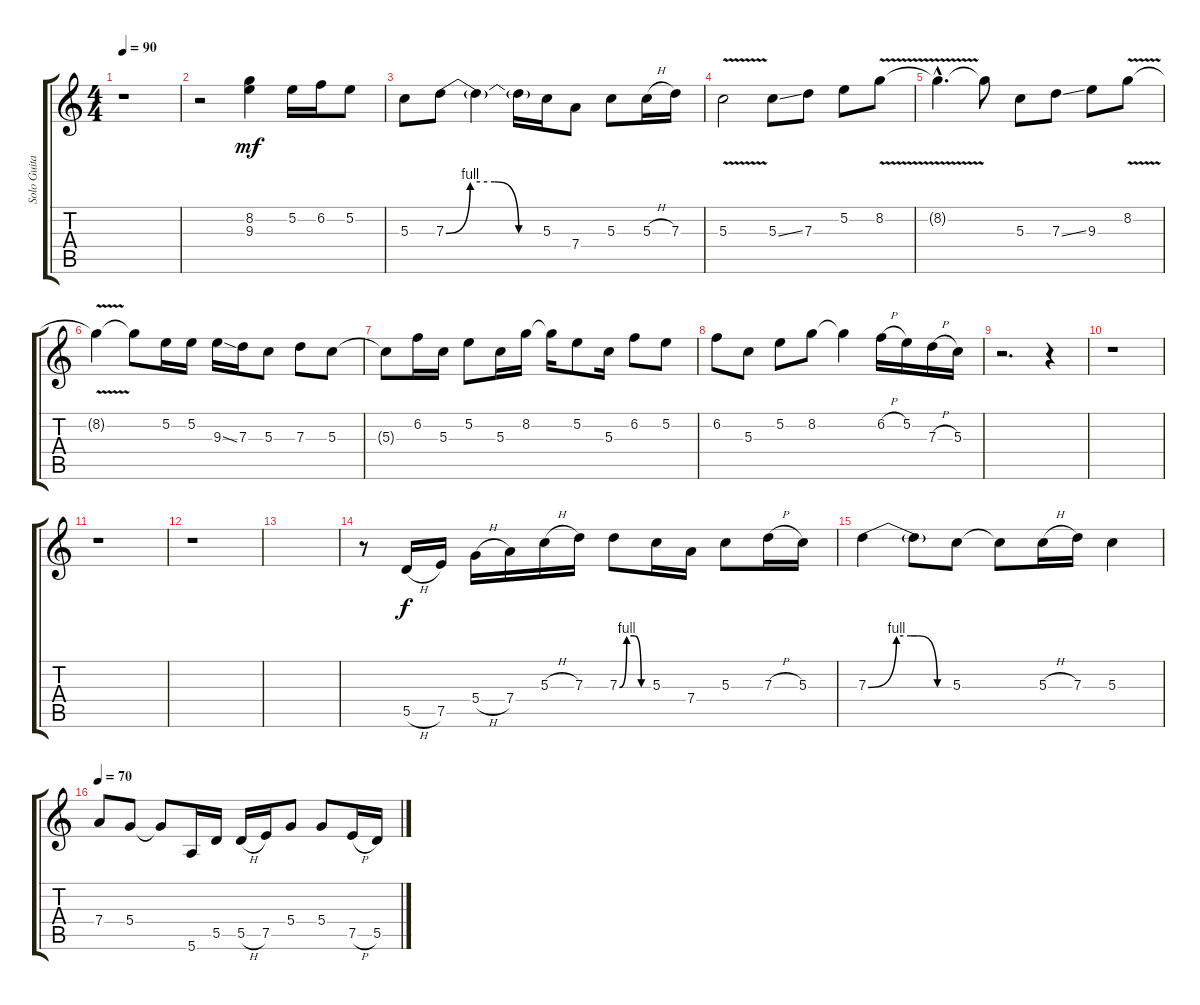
\track ("Solo Guitar" "Solo Guita") {instrument acousticguitarsteel}
\staff {score tabs}
\tuning (E4 B3 G3 D3 A2 E2) {hide}
\ts (4 4)
\tempo 90
\clef g2
\ks c
r.1{dy f} |
r.2 (8.2 9.3).4{dy mf} 5.2.16 6.2.16 5.2.8 |
5.3.8 7.3{be (custom 0 0 15 4 30 4 45 0 60 0)}.8 7.3{t}.4 7.3{t}.16 5.3.16 7.4.8 5.3.8 5.3{h}.16 7.3.16 |
5.3{v}.2 5.3{ss}.8 7.3.8 5.2.8 8.2{v}.8 |
8.2{hac t}.4{d} 8.2{t}.8 5.3.8 7.3{ss}.8 9.3.8 8.2{v}.8 |
8.2{t}.4 8.2{t}.8 5.2.16 5.2.16 9.3{ss}.16 7.3.16 5.3.8 7.3.8 5.3.8 |
5.3{t}.8 6.2.16 5.3.16 5.2.8 5.3.16 8.2.16 8.2{t}.16 5.2.8 5.3.16 6.2.8 5.2.8 |
6.2.8 5.3.8 5.2.8 8.2.8 8.2{t}.4 6.2{h}.16 5.2.16 7.3{h}.16 5.3.16 |
r.2{d} r.4 |
r.1 |
r.1 |
r.1 |
|
r.8 5.5{h}.16{dy f} 7.5.16 5.4{h}.16 7.4.16 5.3{h}.16 7.3.16 7.3{be (custom 0 0 15 4 30 4 45 0 60 0)}.8 5.3.16 7.4.16 5.3.8 7.3{h}.16 5.3.16 |
7.3{be (custom 0 0 20 4 30 4 35 4 49 0 60 0)}.4 7.3{t}.8 5.3.8 5.3{t}.8 5.3{h}.16 7.3.16 5.3.4 |
\tempo 70
7.4.8 5.4.8 5.4{t}.8 5.6.16 5.5.16 5.5{h}.16 7.5.16 5.4.8 5.4.8 7.5{h}.16 5.5.16
